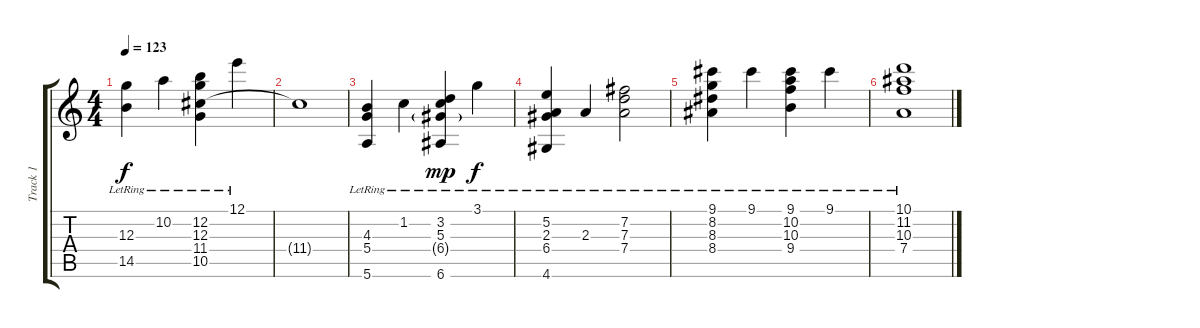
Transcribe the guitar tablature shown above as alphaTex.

\track ("Track 1" "Track 1") {instrument acousticguitarsteel}
\staff {score tabs}
\tuning (E4 B3 G3 D3 A2 E2) {hide}
\ts (4 4)
\tempo 123
\clef g2
\ks c
(12.3{lr} 14.5{lr}).4{dy f} 10.2{lr}.4 (12.2{lr} 12.3{lr} 11.4{lr} 10.5{lr}).4 12.1{lr}.4 |
11.4{t}.1 |
(4.3{lr} 5.4{lr} 5.6{lr}).4 1.2{lr}.4 (3.2{lr} 5.3{lr} 6.4{g lr} 6.6{lr}).4{dy mp} 3.1{lr}.4{dy f} |
(5.2{lr} 2.3{lr} 6.4{lr} 4.6{lr}).4 2.3{lr}.4 (7.2{lr} 7.3{lr} 7.4{lr}).2 |
(9.1{lr} 8.2{lr} 8.3{lr} 8.4{lr}).4 9.1{lr}.4 (9.1{lr} 10.2{lr} 10.3{lr} 9.4{lr}).4 9.1{lr}.4 |
(10.1 11.2{lr} 10.3 7.4).1
